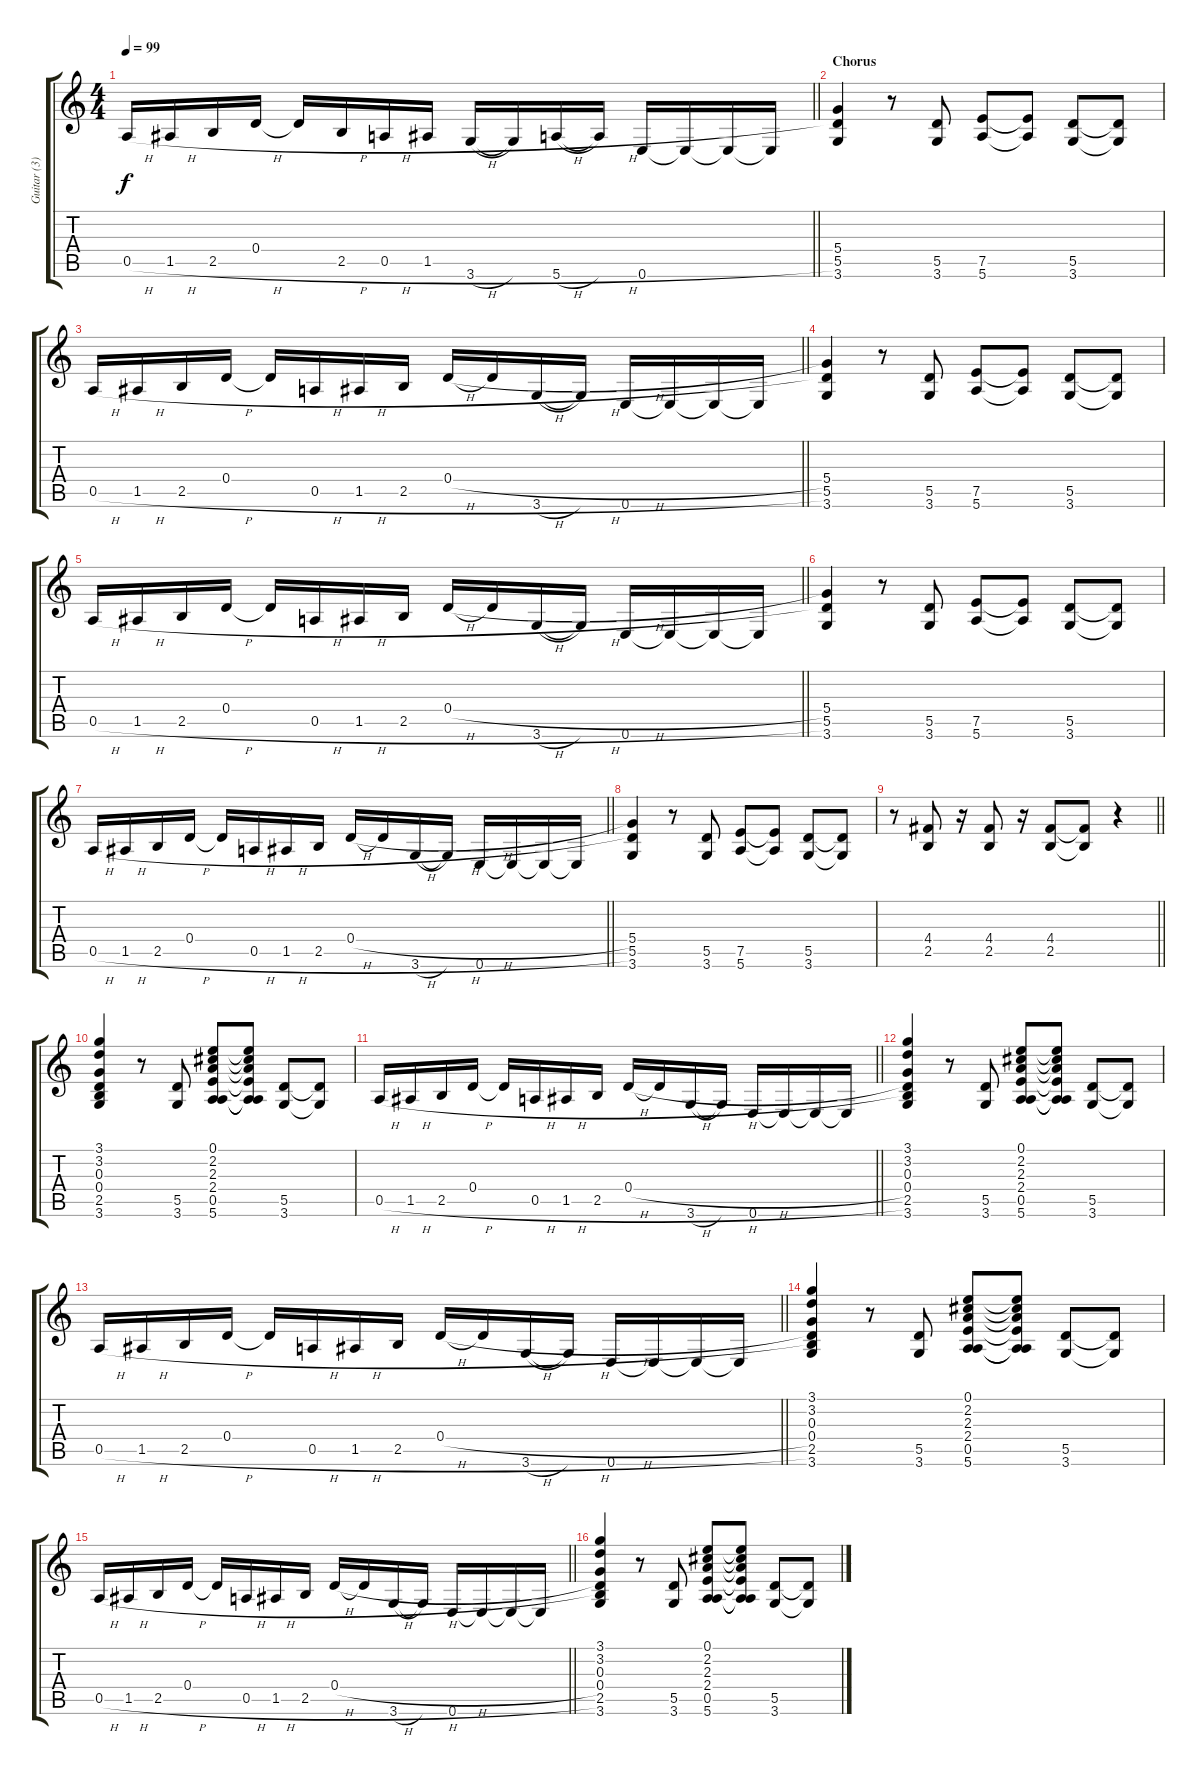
\track ("Guitar (3)" "Guitar (3)") {instrument overdrivenguitar}
\staff {score tabs}
\tuning (E4 B3 G3 D3 A2 E2) {hide}
\ts (4 4)
\tempo 99
\clef g2
\barLineRight lightlight
\ks c
0.5{h}.16{dy f} 1.5{h}.16 2.5{h}.16 0.4.16 0.4{t}.16 2.5{h}.16 0.5{h}.16 1.5{h}.16 3.6{h}.16 3.6{t}.16 5.6{h}.16 5.6{t}.16 0.6.16 0.6{t}.16 0.6{t}.16 0.6{t}.16 |
\section ("" "Chorus")
(5.4 5.5 3.6).4 r.8 (5.5 3.6).8 (7.5 5.6).8 (7.5{t} 5.6{t}).8 (5.5 3.6).8 (5.5{t} 3.6{t}).8 |
\barLineRight lightlight
0.5{h}.16 1.5{h}.16 2.5{h}.16 0.4.16 0.4{t}.16 0.5{h}.16 1.5{h}.16 2.5{h}.16 0.4{h}.16 0.4{h t}.16 3.6{h}.16 3.6{t}.16 0.6.16 0.6{t}.16 0.6{t}.16 0.6{t}.16 |
(5.4 5.5 3.6).4 r.8 (5.5 3.6).8 (7.5 5.6).8 (7.5{t} 5.6{t}).8 (5.5 3.6).8 (5.5{t} 3.6{t}).8 |
\barLineRight lightlight
0.5{h}.16 1.5{h}.16 2.5{h}.16 0.4.16 0.4{t}.16 0.5{h}.16 1.5{h}.16 2.5{h}.16 0.4{h}.16 0.4{h t}.16 3.6{h}.16 3.6{t}.16 0.6.16 0.6{t}.16 0.6{t}.16 0.6{t}.16 |
(5.4 5.5 3.6).4 r.8 (5.5 3.6).8 (7.5 5.6).8 (7.5{t} 5.6{t}).8 (5.5 3.6).8 (5.5{t} 3.6{t}).8 |
\barLineRight lightlight
0.5{h}.16 1.5{h}.16 2.5{h}.16 0.4.16 0.4{t}.16 0.5{h}.16 1.5{h}.16 2.5{h}.16 0.4{h}.16 0.4{h t}.16 3.6{h}.16 3.6{t}.16 0.6.16 0.6{t}.16 0.6{t}.16 0.6{t}.16 |
(5.4 5.5 3.6).4 r.8 (5.5 3.6).8 (7.5 5.6).8 (7.5{t} 5.6{t}).8 (5.5 3.6).8 (5.5{t} 3.6{t}).8 |
\barLineRight lightlight
r.8 (4.4 2.5).8 r.16 (4.4 2.5).8 r.16 (4.4 2.5).8 (4.4{t} 2.5{t}).8 r.4 |
(3.1 3.2 0.3 0.4 2.5 3.6).4 r.8 (5.5 3.6).8 (0.1 2.2 2.3 2.4 0.5 5.6).8 (0.1{t} 2.2{t} 2.3{t} 2.4{t} 0.5{t} 5.6{t}).8 (5.5 3.6).8 (5.5{t} 3.6{t}).8 |
\barLineRight lightlight
0.5{h}.16 1.5{h}.16 2.5{h}.16 0.4.16 0.4{t}.16 0.5{h}.16 1.5{h}.16 2.5{h}.16 0.4{h}.16 0.4{h t}.16 3.6{h}.16 3.6{t}.16 0.6.16 0.6{t}.16 0.6{t}.16 0.6{t}.16 |
(3.1 3.2 0.3 0.4 2.5 3.6).4 r.8 (5.5 3.6).8 (0.1 2.2 2.3 2.4 0.5 5.6).8 (0.1{t} 2.2{t} 2.3{t} 2.4{t} 0.5{t} 5.6{t}).8 (5.5 3.6).8 (5.5{t} 3.6{t}).8 |
\barLineRight lightlight
0.5{h}.16 1.5{h}.16 2.5{h}.16 0.4.16 0.4{t}.16 0.5{h}.16 1.5{h}.16 2.5{h}.16 0.4{h}.16 0.4{h t}.16 3.6{h}.16 3.6{t}.16 0.6.16 0.6{t}.16 0.6{t}.16 0.6{t}.16 |
(3.1 3.2 0.3 0.4 2.5 3.6).4 r.8 (5.5 3.6).8 (0.1 2.2 2.3 2.4 0.5 5.6).8 (0.1{t} 2.2{t} 2.3{t} 2.4{t} 0.5{t} 5.6{t}).8 (5.5 3.6).8 (5.5{t} 3.6{t}).8 |
\barLineRight lightlight
0.5{h}.16 1.5{h}.16 2.5{h}.16 0.4.16 0.4{t}.16 0.5{h}.16 1.5{h}.16 2.5{h}.16 0.4{h}.16 0.4{h t}.16 3.6{h}.16 3.6{t}.16 0.6.16 0.6{t}.16 0.6{t}.16 0.6{t}.16 |
(3.1 3.2 0.3 0.4 2.5 3.6).4 r.8 (5.5 3.6).8 (0.1 2.2 2.3 2.4 0.5 5.6).8 (0.1{t} 2.2{t} 2.3{t} 2.4{t} 0.5{t} 5.6{t}).8 (5.5 3.6).8 (5.5{t} 3.6{t}).8
